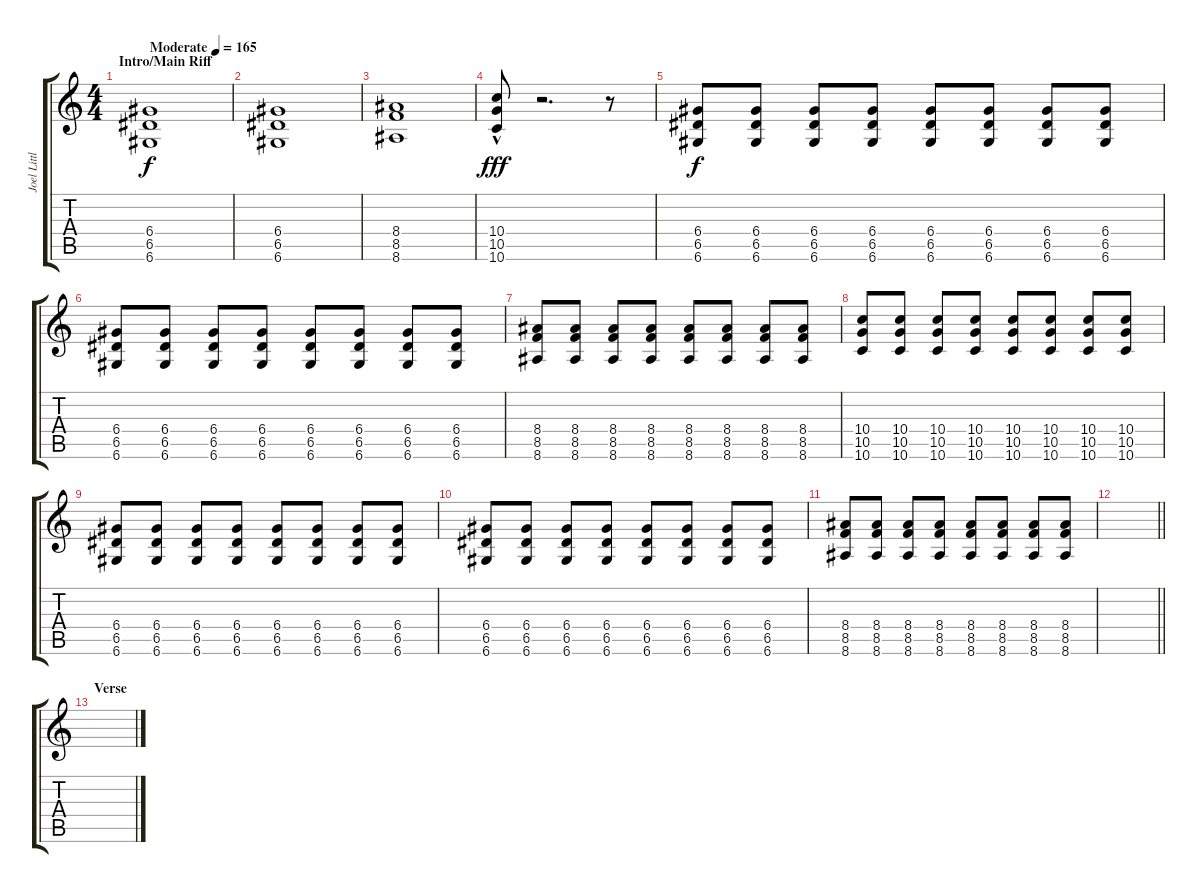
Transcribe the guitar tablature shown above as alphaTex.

\track ("Joel Little" "Joel Littl") {instrument overdrivenguitar}
\staff {score tabs}
\tuning (E4 B3 G3 D3 A2 D2) {hide}
\ts (4 4)
\section ("" "Intro/Main Riff")
\tempo (165 "Moderate")
\clef g2
\ks c
(6.4 6.5 6.6).1{dy f instrument overdrivenguitar} |
(6.4 6.5 6.6).1 |
(8.4 8.5 8.6).1 |
(10.4{hac} 10.5{hac} 10.6{hac}).8{dy fff volume 14} r.2{d} r.8 |
(6.4 6.5 6.6).8{dy f} (6.4 6.5 6.6).8 (6.4 6.5 6.6).8 (6.4 6.5 6.6).8 (6.4 6.5 6.6).8 (6.4 6.5 6.6).8 (6.4 6.5 6.6).8 (6.4 6.5 6.6).8 |
(6.4 6.5 6.6).8 (6.4 6.5 6.6).8 (6.4 6.5 6.6).8 (6.4 6.5 6.6).8 (6.4 6.5 6.6).8 (6.4 6.5 6.6).8 (6.4 6.5 6.6).8 (6.4 6.5 6.6).8 |
(8.4 8.5 8.6).8 (8.4 8.5 8.6).8 (8.4 8.5 8.6).8 (8.4 8.5 8.6).8 (8.4 8.5 8.6).8 (8.4 8.5 8.6).8 (8.4 8.5 8.6).8 (8.4 8.5 8.6).8 |
(10.4 10.5 10.6).8 (10.4 10.5 10.6).8 (10.4 10.5 10.6).8 (10.4 10.5 10.6).8 (10.4 10.5 10.6).8 (10.4 10.5 10.6).8 (10.4 10.5 10.6).8 (10.4 10.5 10.6).8 |
(6.4 6.5 6.6).8 (6.4 6.5 6.6).8 (6.4 6.5 6.6).8 (6.4 6.5 6.6).8 (6.4 6.5 6.6).8 (6.4 6.5 6.6).8 (6.4 6.5 6.6).8 (6.4 6.5 6.6).8 |
(6.4 6.5 6.6).8 (6.4 6.5 6.6).8 (6.4 6.5 6.6).8 (6.4 6.5 6.6).8 (6.4 6.5 6.6).8 (6.4 6.5 6.6).8 (6.4 6.5 6.6).8 (6.4 6.5 6.6).8 |
(8.4 8.5 8.6).8 (8.4 8.5 8.6).8 (8.4 8.5 8.6).8 (8.4 8.5 8.6).8 (8.4 8.5 8.6).8 (8.4 8.5 8.6).8 (8.4 8.5 8.6).8 (8.4 8.5 8.6).8 |
\barLineRight lightlight
|
\section ("" "Verse")
